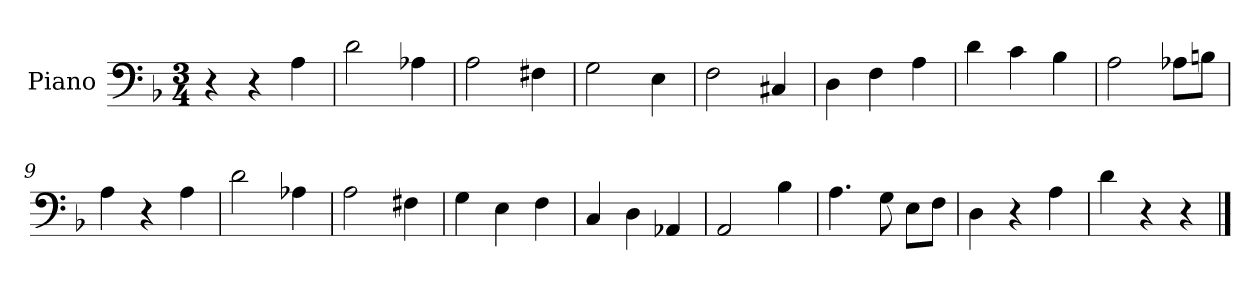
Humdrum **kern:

**kern
*part1
*staff1
*I"Piano
*I'Pno.
*clefF4
*k[b-]
*M3/4
*MM120
=1
4r
4r
4A\
=2
2d\
4A-X\
=3
2A\
4F#X\
=4
2G\
4E\
=5
2F\
4C#X/
=6
4D\
4F\
4A\
=7
4d\
4c\
4B-\
=8
2A\
8A-X\L
8Bn\J
=9
4A\
4r
4A\
=10
2d\
4A-X\
=11
2A\
4F#X\
=12
4G\
4E\
4F\
!!LO:LB:g=z
=13
4C/
4D\
4AA-X/
=14
2AA/
4B-\
=15
4.A\
8G\
8E\L
8F\J
=16
4D\
4r
4A\
=17
4d\
4r
4r
==
*-
